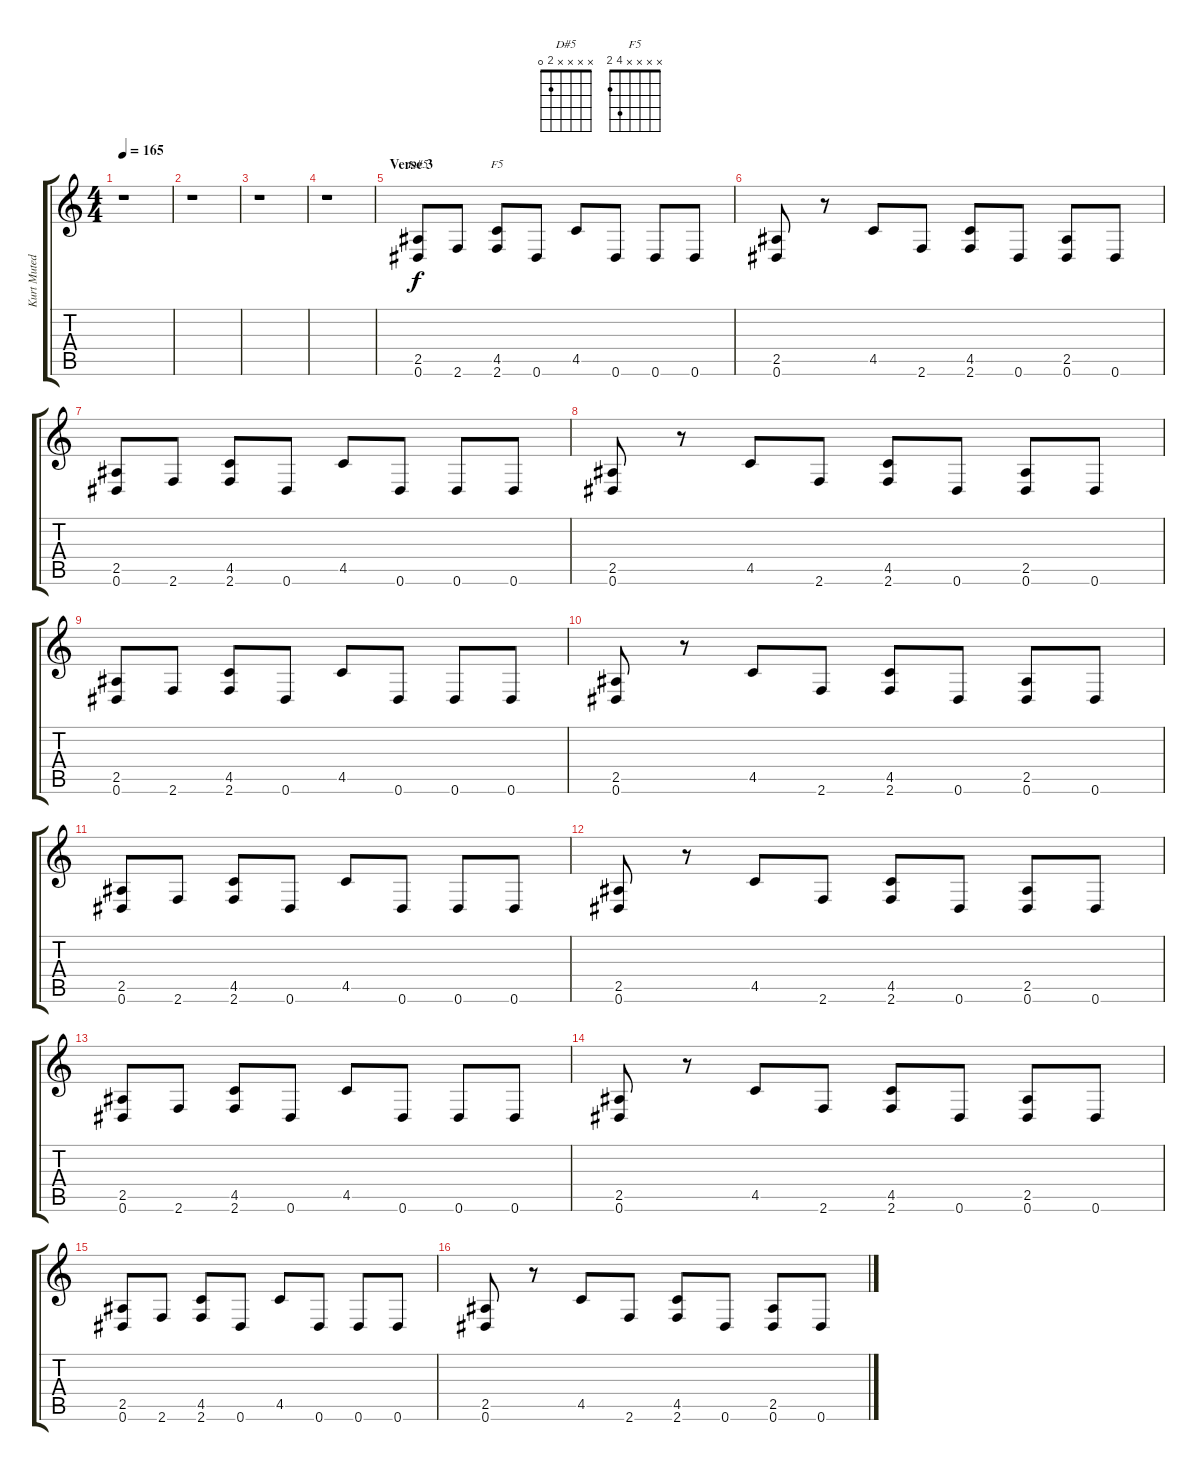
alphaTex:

\track ("Kurt Muted" "Kurt Muted") {instrument electricguitarmuted}
\staff {score tabs}
\tuning (Eb4 Bb3 Gb3 Db3 Ab2 Eb2) {hide}
\chord ("D#5" x x x x 2 0)
\chord ("F5" x x x x 4 2)
\ts (4 4)
\tempo 165
\clef g2
\ks c
r.1{dy f} |
r.1 |
r.1 |
r.1 |
\section ("" "Verse 3")
(2.5 0.6).8{ch "D#5"} 2.6.8 (4.5 2.6).8{ch "F5"} 0.6.8 4.5.8 0.6.8 0.6.8 0.6.8 |
(2.5 0.6).8 r.8 4.5.8 2.6.8 (4.5 2.6).8 0.6.8 (2.5 0.6).8 0.6.8 |
(2.5 0.6).8 2.6.8 (4.5 2.6).8 0.6.8 4.5.8 0.6.8 0.6.8 0.6.8 |
(2.5 0.6).8 r.8 4.5.8 2.6.8 (4.5 2.6).8 0.6.8 (2.5 0.6).8 0.6.8 |
(2.5 0.6).8 2.6.8 (4.5 2.6).8 0.6.8 4.5.8 0.6.8 0.6.8 0.6.8 |
(2.5 0.6).8 r.8 4.5.8 2.6.8 (4.5 2.6).8 0.6.8 (2.5 0.6).8 0.6.8 |
(2.5 0.6).8 2.6.8 (4.5 2.6).8 0.6.8 4.5.8 0.6.8 0.6.8 0.6.8 |
(2.5 0.6).8 r.8 4.5.8 2.6.8 (4.5 2.6).8 0.6.8 (2.5 0.6).8 0.6.8 |
(2.5 0.6).8 2.6.8 (4.5 2.6).8 0.6.8 4.5.8 0.6.8 0.6.8 0.6.8 |
(2.5 0.6).8 r.8 4.5.8 2.6.8 (4.5 2.6).8 0.6.8 (2.5 0.6).8 0.6.8 |
(2.5 0.6).8 2.6.8 (4.5 2.6).8 0.6.8 4.5.8 0.6.8 0.6.8 0.6.8 |
(2.5 0.6).8 r.8 4.5.8 2.6.8 (4.5 2.6).8 0.6.8 (2.5 0.6).8 0.6.8
